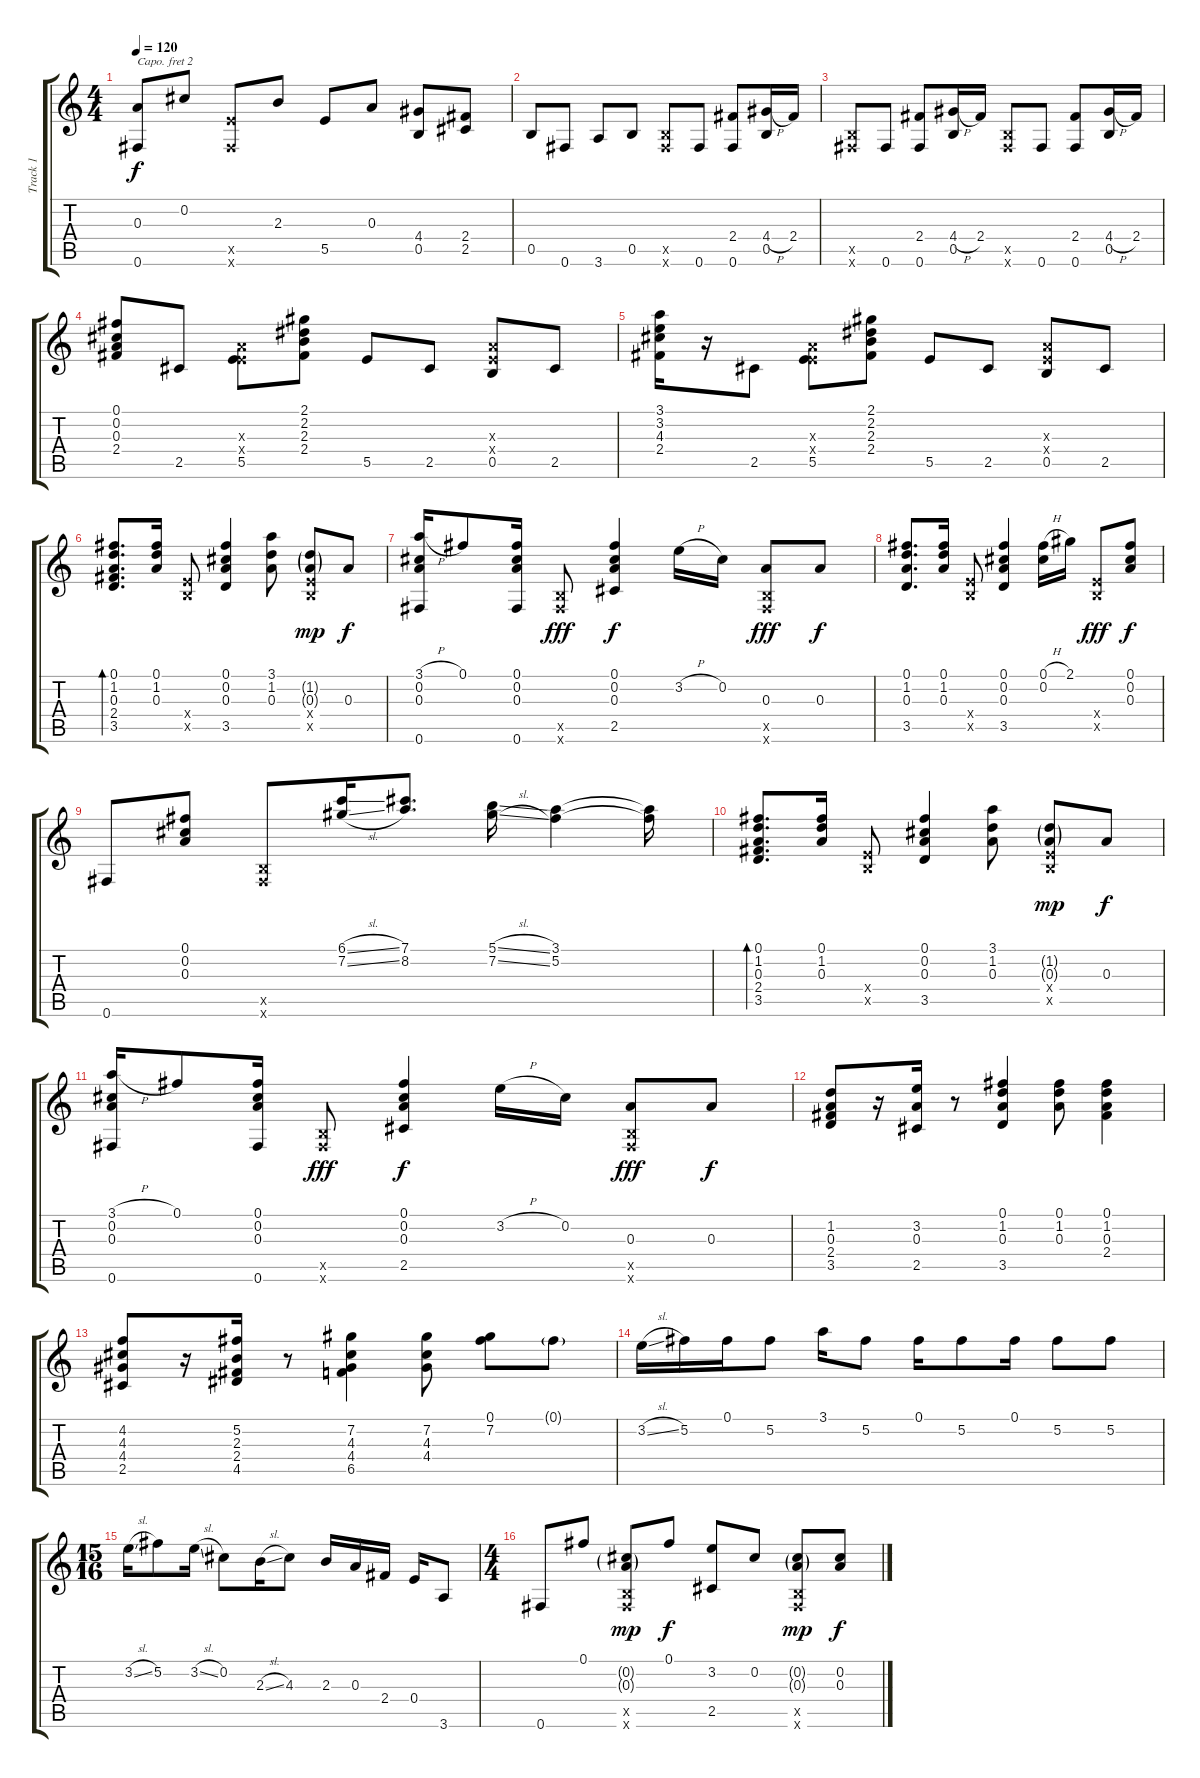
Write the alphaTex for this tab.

\track ("Track 1" "Track 1") {instrument acousticguitarsteel}
\staff {score tabs}
\capo 2
\tuning (E4 B3 G3 D3 A2 E2) {hide}
\ts (4 4)
\tempo 120
\clef g2
\ks c
(0.3 0.6).8{dy f} 0.2.8 (5.5{x} 0.6{x}).8 2.3.8 5.5.8 0.3.8 (4.4 0.5).8 (2.4 2.5).8 |
0.5.8 0.6.8 3.6.8 0.5.8 (0.5{x} 0.6{x}).8 0.6.8 (2.4 0.6).8 (4.4{h} 0.5).16 2.4.16 |
(0.5{x} 0.6{x}).8 0.6.8 (2.4 0.6).8 (4.4{h} 0.5).16 2.4.16 (0.5{x} 0.6{x}).8 0.6.8 (2.4 0.6).8 (4.4{h} 0.5).16 2.4.16 |
(0.1 0.2 0.3 2.4).8 2.5.8 (0.3{x} 0.4{x} 5.5).8 (2.1 2.2 2.3 2.4).8 5.5.8 2.5.8 (0.3{x} 0.4{x} 0.5).8 2.5.8 |
(3.1 3.2 4.3 2.4).16 r.16 2.5.8 (0.3{x} 0.4{x} 5.5).8 (2.1 2.2 2.3 2.4).8 5.5.8 2.5.8 (0.3{x} 0.4{x} 0.5).8 2.5.8 |
(0.1 1.2 0.3 2.4 3.5).8{d bd 120} (0.1 1.2 0.3).16 (0.4{x} 0.5{x}).8 (0.1 0.2 0.3 3.5).4 (3.1 1.2 0.3).8 (1.2{g} 0.3{g} 0.4{x} 0.5{x}).8{dy mp} 0.3.8{dy f} |
(3.1{h} 0.2 0.3 0.6).16 0.1.8 (0.1 0.2 0.3 0.6).16 (0.5{x} 0.6{x}).8{dy fff} (0.1 0.2 0.3 2.5).4{dy f} 3.2{h}.16 0.2.16 (0.3 0.5{x} 0.6{x}).8{dy fff} 0.3.8{dy f} |
(0.1 1.2 0.3 3.5).8{d} (0.1 1.2 0.3).16 (0.4{x} 0.5{x}).8 (0.1 0.2 0.3 3.5).4 (0.1{h} 0.2).16 2.1.16 (0.4{x} 0.5{x}).8{dy fff} (0.1 0.2 0.3).8{dy f} |
0.6.8 (0.1 0.2 0.3).8 (0.5{x} 0.6{x}).8 (6.1{sl} 7.2{sl}).16 (7.1 8.2).8{d} (5.1{sl} 7.2{sl}).16 (3.1 5.2).4 (3.1{t} 5.2{t}).16 |
(0.1 1.2 0.3 2.4 3.5).8{d bd 120} (0.1 1.2 0.3).16 (0.4{x} 0.5{x}).8 (0.1 0.2 0.3 3.5).4 (3.1 1.2 0.3).8 (1.2{g} 0.3{g} 0.4{x} 0.5{x}).8{dy mp} 0.3.8{dy f} |
(3.1{h} 0.2 0.3 0.6).16 0.1.8 (0.1 0.2 0.3 0.6).16 (0.5{x} 0.6{x}).8{dy fff} (0.1 0.2 0.3 2.5).4{dy f} 3.2{h}.16 0.2.16 (0.3 0.5{x} 0.6{x}).8{dy fff} 0.3.8{dy f} |
(1.2 0.3 2.4 3.5).8 r.16 (3.2 0.3 2.5).16 r.8 (0.1 1.2 0.3 3.5).4 (0.1 1.2 0.3).8 (0.1 1.2 0.3 2.4).4 |
(4.2 4.3 4.4 2.5).8 r.16 (5.2 2.3 2.4 4.5).16 r.8 (7.2 4.3 4.4 6.5).4 (7.2 4.3 4.4).8 (0.1 7.2).8 0.1{g}.8 |
3.2{sl}.16 5.2.16 0.1.16 5.2.8 3.1.16 5.2.8 0.1.16 5.2.8 0.1.16 5.2.8 5.2.8 |
\ts (15 16)
3.2{sl}.16 5.2.8 3.2{sl}.16 0.2.8 2.3{sl}.16 4.3.8 2.3.16 0.3.16 2.4.16 0.4.16 3.6.8 |
\ts (4 4)
0.6.8 0.1.8 (0.2{g} 0.3{g} 0.5{x} 0.6{x}).8{dy mp} 0.1.8{dy f} (3.2 2.5).8 0.2.8 (0.2{g} 0.3{g} 0.5{x} 0.6{x}).8{dy mp} (0.2 0.3).8{dy f}
